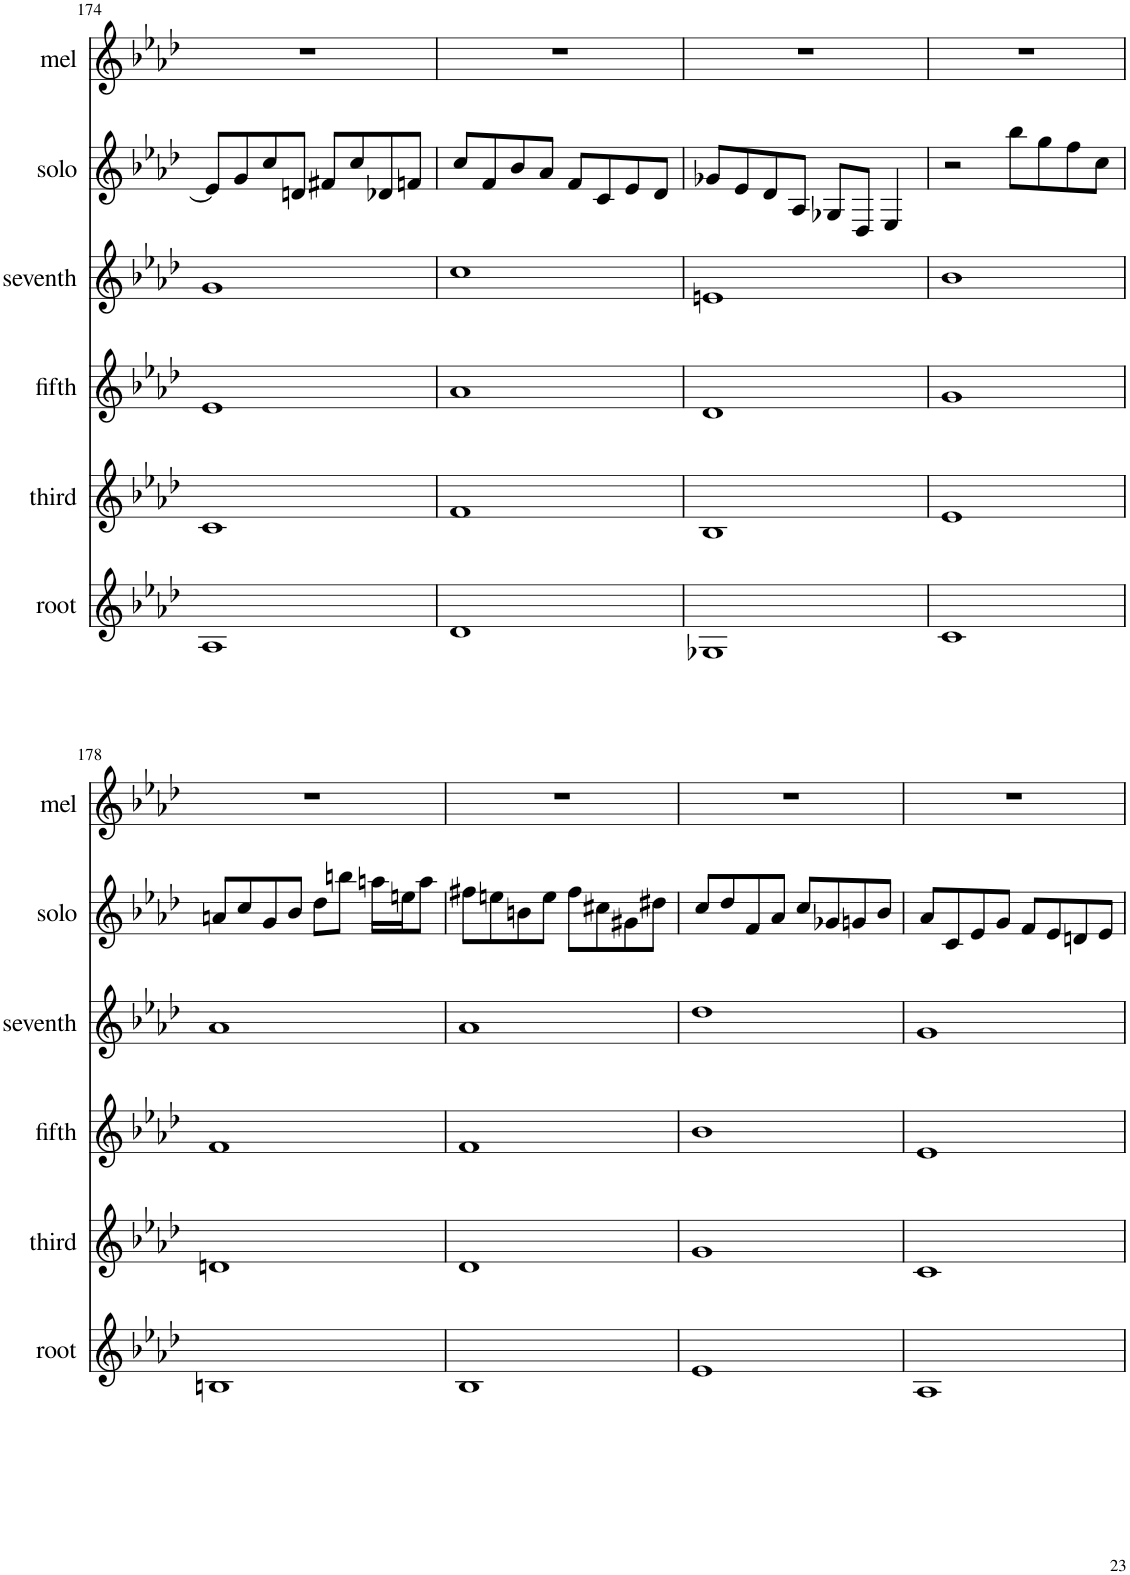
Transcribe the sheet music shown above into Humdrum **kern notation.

**kern	**kern	**kern	**kern	**kern	**kern
*part6	*part5	*part4	*part3	*part2	*part1
*staff6	*staff5	*staff4	*staff3	*staff2	*staff1
*I"root	*I"third	*I"fifth	*I"seventh	*I"solo	*I"mel
*I'root	*I'third	*I'fifth	*I'seventh	*I'solo	*I'mel
!!LO:PB:g=z
*clefG2	*clefG2	*clefG2	*clefG2	*clefG2	*clefG2
*k[b-e-a-d-]	*k[b-e-a-d-]	*k[b-e-a-d-]	*k[b-e-a-d-]	*k[b-e-a-d-]	*k[b-e-a-d-]
*M4/4	*M4/4	*M4/4	*M4/4	*M4/4	*M4/4
=174	=174	=174	=174	=174	=174
1A-	1c	1e-	1g	8e-/L]	1r
.	.	.	.	8g/	.
.	.	.	.	8cc/	.
.	.	.	.	8dn/J	.
.	.	.	.	8f#X/L	.
.	.	.	.	8cc/	.
.	.	.	.	8d-X/	.
.	.	.	.	8fn/J	.
=175	=175	=175	=175	=175	=175
1d-	1f	1a-	1cc	8cc/L	1r
.	.	.	.	8f/	.
.	.	.	.	8b-/	.
.	.	.	.	8a-/J	.
.	.	.	.	8f/L	.
.	.	.	.	8c/	.
.	.	.	.	8e-/	.
.	.	.	.	8d-/J	.
=176	=176	=176	=176	=176	=176
1G-X	1B-	1d-	1en	8g-X/L	1r
.	.	.	.	8e-/	.
.	.	.	.	8d-/	.
.	.	.	.	8A-/J	.
.	.	.	.	8G-X/L	.
.	.	.	.	8D-/J	.
.	.	.	.	4E-/	.
=177	=177	=177	=177	=177	=177
1c	1e-	1g	1b-	2r	1r
.	.	.	.	8bb-\L	.
.	.	.	.	8gg\	.
.	.	.	.	8ff\	.
.	.	.	.	8cc\J	.
!!LO:LB:g=z
=178	=178	=178	=178	=178	=178
1Bn	1dn	1f	1a-	8an/L	1r
.	.	.	.	8cc/	.
.	.	.	.	8g/	.
.	.	.	.	8b-/J	.
.	.	.	.	8dd-\L	.
.	.	.	.	8bbn\J	.
.	.	.	.	16aan\LL	.
.	.	.	.	16een\J	.
.	.	.	.	8aa\J	.
=179	=179	=179	=179	=179	=179
1B-	1d-	1f	1a-	8ff#X\L	1r
.	.	.	.	8een\	.
.	.	.	.	8bn\	.
.	.	.	.	8ee\J	.
.	.	.	.	8ff#\L	.
.	.	.	.	8cc#X\	.
.	.	.	.	8g#X\	.
.	.	.	.	8dd#X\J	.
=180	=180	=180	=180	=180	=180
1e-	1g	1b-	1dd-	8cc/L	1r
.	.	.	.	8dd-/	.
.	.	.	.	8f/	.
.	.	.	.	8a-/J	.
.	.	.	.	8cc/L	.
.	.	.	.	8g-X/	.
.	.	.	.	8gn/	.
.	.	.	.	8b-/J	.
=181	=181	=181	=181	=181	=181
1A-	1c	1e-	1g	8a-/L	1r
.	.	.	.	8c/	.
.	.	.	.	8e-/	.
.	.	.	.	8g/J	.
.	.	.	.	8f/L	.
.	.	.	.	8e-/	.
.	.	.	.	8dn/	.
.	.	.	.	8e-/J	.
=	=	=	=	=	=
*-	*-	*-	*-	*-	*-
